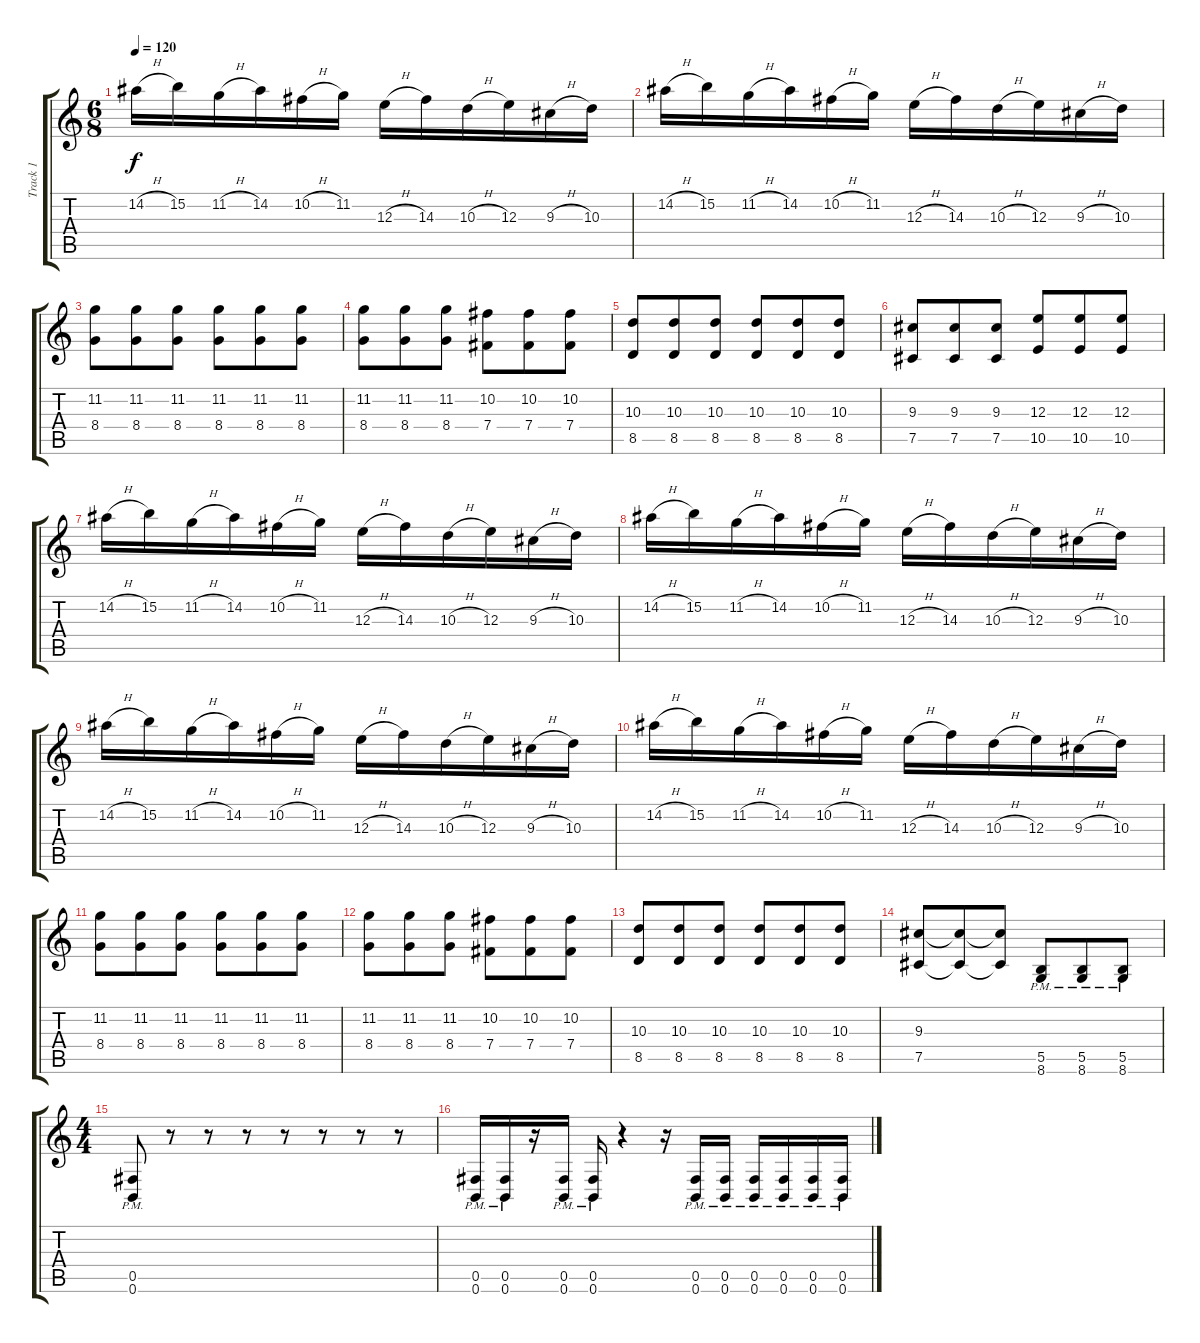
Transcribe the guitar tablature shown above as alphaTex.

\track ("Track 1" "Track 1") {instrument distortionguitar}
\staff {score tabs}
\tuning (Db4 Ab3 E3 B2 Gb2 B1) {hide}
\ts (6 8)
\tempo 120
\clef g2
\ks c
14.2{h}.16{dy f} 15.2.16 11.2{h}.16 14.2.16 10.2{h}.16 11.2.16 12.3{h}.16 14.3.16 10.3{h}.16 12.3.16 9.3{h}.16 10.3.16 |
14.2{h}.16 15.2.16 11.2{h}.16 14.2.16 10.2{h}.16 11.2.16 12.3{h}.16 14.3.16 10.3{h}.16 12.3.16 9.3{h}.16 10.3.16 |
(11.2 8.4).8 (11.2 8.4).8 (11.2 8.4).8 (11.2 8.4).8 (11.2 8.4).8 (11.2 8.4).8 |
(11.2 8.4).8 (11.2 8.4).8 (11.2 8.4).8 (10.2 7.4).8 (10.2 7.4).8 (10.2 7.4).8 |
(10.3 8.5).8 (10.3 8.5).8 (10.3 8.5).8 (10.3 8.5).8 (10.3 8.5).8 (10.3 8.5).8 |
(9.3 7.5).8 (9.3 7.5).8 (9.3 7.5).8 (12.3 10.5).8 (12.3 10.5).8 (12.3 10.5).8 |
14.2{h}.16 15.2.16 11.2{h}.16 14.2.16 10.2{h}.16 11.2.16 12.3{h}.16 14.3.16 10.3{h}.16 12.3.16 9.3{h}.16 10.3.16 |
14.2{h}.16 15.2.16 11.2{h}.16 14.2.16 10.2{h}.16 11.2.16 12.3{h}.16 14.3.16 10.3{h}.16 12.3.16 9.3{h}.16 10.3.16 |
14.2{h}.16 15.2.16 11.2{h}.16 14.2.16 10.2{h}.16 11.2.16 12.3{h}.16 14.3.16 10.3{h}.16 12.3.16 9.3{h}.16 10.3.16 |
14.2{h}.16 15.2.16 11.2{h}.16 14.2.16 10.2{h}.16 11.2.16 12.3{h}.16 14.3.16 10.3{h}.16 12.3.16 9.3{h}.16 10.3.16 |
(11.2 8.4).8 (11.2 8.4).8 (11.2 8.4).8 (11.2 8.4).8 (11.2 8.4).8 (11.2 8.4).8 |
(11.2 8.4).8 (11.2 8.4).8 (11.2 8.4).8 (10.2 7.4).8 (10.2 7.4).8 (10.2 7.4).8 |
(10.3 8.5).8 (10.3 8.5).8 (10.3 8.5).8 (10.3 8.5).8 (10.3 8.5).8 (10.3 8.5).8 |
(9.3 7.5).8 (9.3{t} 7.5{t}).8 (9.3{t} 7.5{t}).8 (5.5{pm} 8.6{pm}).8 (5.5{pm} 8.6{pm}).8 (5.5{pm} 8.6{pm}).8 |
\ts (4 4)
(0.5{pm} 0.6{pm}).8 r.8 r.8 r.8 r.8 r.8 r.8 r.8 |
(0.5{pm} 0.6{pm}).16 (0.5{pm} 0.6{pm}).16 r.16 (0.5{pm} 0.6{pm}).16 (0.5{pm} 0.6{pm}).16 r.4 r.16 (0.5{pm} 0.6{pm}).16 (0.5{pm} 0.6{pm}).16 (0.5{pm} 0.6{pm}).16 (0.5{pm} 0.6{pm}).16 (0.5{pm} 0.6{pm}).16 (0.5{pm} 0.6{pm}).16
